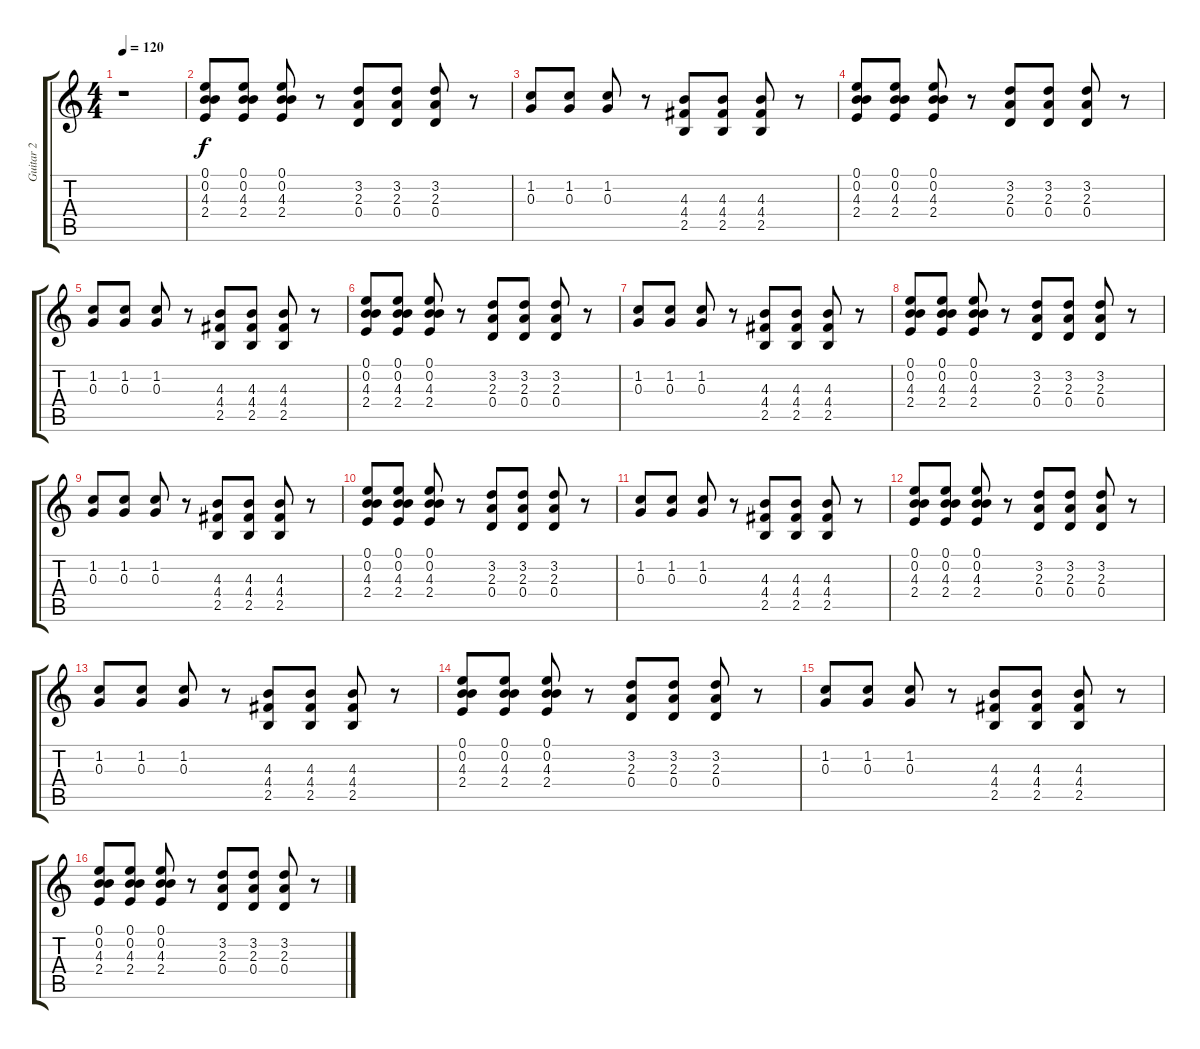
\track ("Guitar 2" "Guitar 2") {instrument acousticguitarsteel}
\staff {score tabs}
\tuning (E4 B3 G3 D3 A2 E2) {hide}
\ts (4 4)
\tempo 120
\clef g2
\ks c
r.1{dy f} |
(0.1 0.2 4.3 2.4).8 (0.1 0.2 4.3 2.4).8 (0.1 0.2 4.3 2.4).8 r.8 (3.2 2.3 0.4).8 (3.2 2.3 0.4).8 (3.2 2.3 0.4).8 r.8 |
(1.2 0.3).8 (1.2 0.3).8 (1.2 0.3).8 r.8 (4.3 4.4 2.5).8 (4.3 4.4 2.5).8 (4.3 4.4 2.5).8 r.8 |
(0.1 0.2 4.3 2.4).8 (0.1 0.2 4.3 2.4).8 (0.1 0.2 4.3 2.4).8 r.8 (3.2 2.3 0.4).8 (3.2 2.3 0.4).8 (3.2 2.3 0.4).8 r.8 |
(1.2 0.3).8 (1.2 0.3).8 (1.2 0.3).8 r.8 (4.3 4.4 2.5).8 (4.3 4.4 2.5).8 (4.3 4.4 2.5).8 r.8 |
(0.1 0.2 4.3 2.4).8 (0.1 0.2 4.3 2.4).8 (0.1 0.2 4.3 2.4).8 r.8 (3.2 2.3 0.4).8 (3.2 2.3 0.4).8 (3.2 2.3 0.4).8 r.8 |
(1.2 0.3).8 (1.2 0.3).8 (1.2 0.3).8 r.8 (4.3 4.4 2.5).8 (4.3 4.4 2.5).8 (4.3 4.4 2.5).8 r.8 |
(0.1 0.2 4.3 2.4).8 (0.1 0.2 4.3 2.4).8 (0.1 0.2 4.3 2.4).8 r.8 (3.2 2.3 0.4).8 (3.2 2.3 0.4).8 (3.2 2.3 0.4).8 r.8 |
(1.2 0.3).8 (1.2 0.3).8 (1.2 0.3).8 r.8 (4.3 4.4 2.5).8 (4.3 4.4 2.5).8 (4.3 4.4 2.5).8 r.8 |
(0.1 0.2 4.3 2.4).8 (0.1 0.2 4.3 2.4).8 (0.1 0.2 4.3 2.4).8 r.8 (3.2 2.3 0.4).8 (3.2 2.3 0.4).8 (3.2 2.3 0.4).8 r.8 |
(1.2 0.3).8 (1.2 0.3).8 (1.2 0.3).8 r.8 (4.3 4.4 2.5).8 (4.3 4.4 2.5).8 (4.3 4.4 2.5).8 r.8 |
(0.1 0.2 4.3 2.4).8 (0.1 0.2 4.3 2.4).8 (0.1 0.2 4.3 2.4).8 r.8 (3.2 2.3 0.4).8 (3.2 2.3 0.4).8 (3.2 2.3 0.4).8 r.8 |
(1.2 0.3).8 (1.2 0.3).8 (1.2 0.3).8 r.8 (4.3 4.4 2.5).8 (4.3 4.4 2.5).8 (4.3 4.4 2.5).8 r.8 |
(0.1 0.2 4.3 2.4).8 (0.1 0.2 4.3 2.4).8 (0.1 0.2 4.3 2.4).8 r.8 (3.2 2.3 0.4).8 (3.2 2.3 0.4).8 (3.2 2.3 0.4).8 r.8 |
(1.2 0.3).8 (1.2 0.3).8 (1.2 0.3).8 r.8 (4.3 4.4 2.5).8 (4.3 4.4 2.5).8 (4.3 4.4 2.5).8 r.8 |
(0.1 0.2 4.3 2.4).8 (0.1 0.2 4.3 2.4).8 (0.1 0.2 4.3 2.4).8 r.8 (3.2 2.3 0.4).8 (3.2 2.3 0.4).8 (3.2 2.3 0.4).8 r.8
